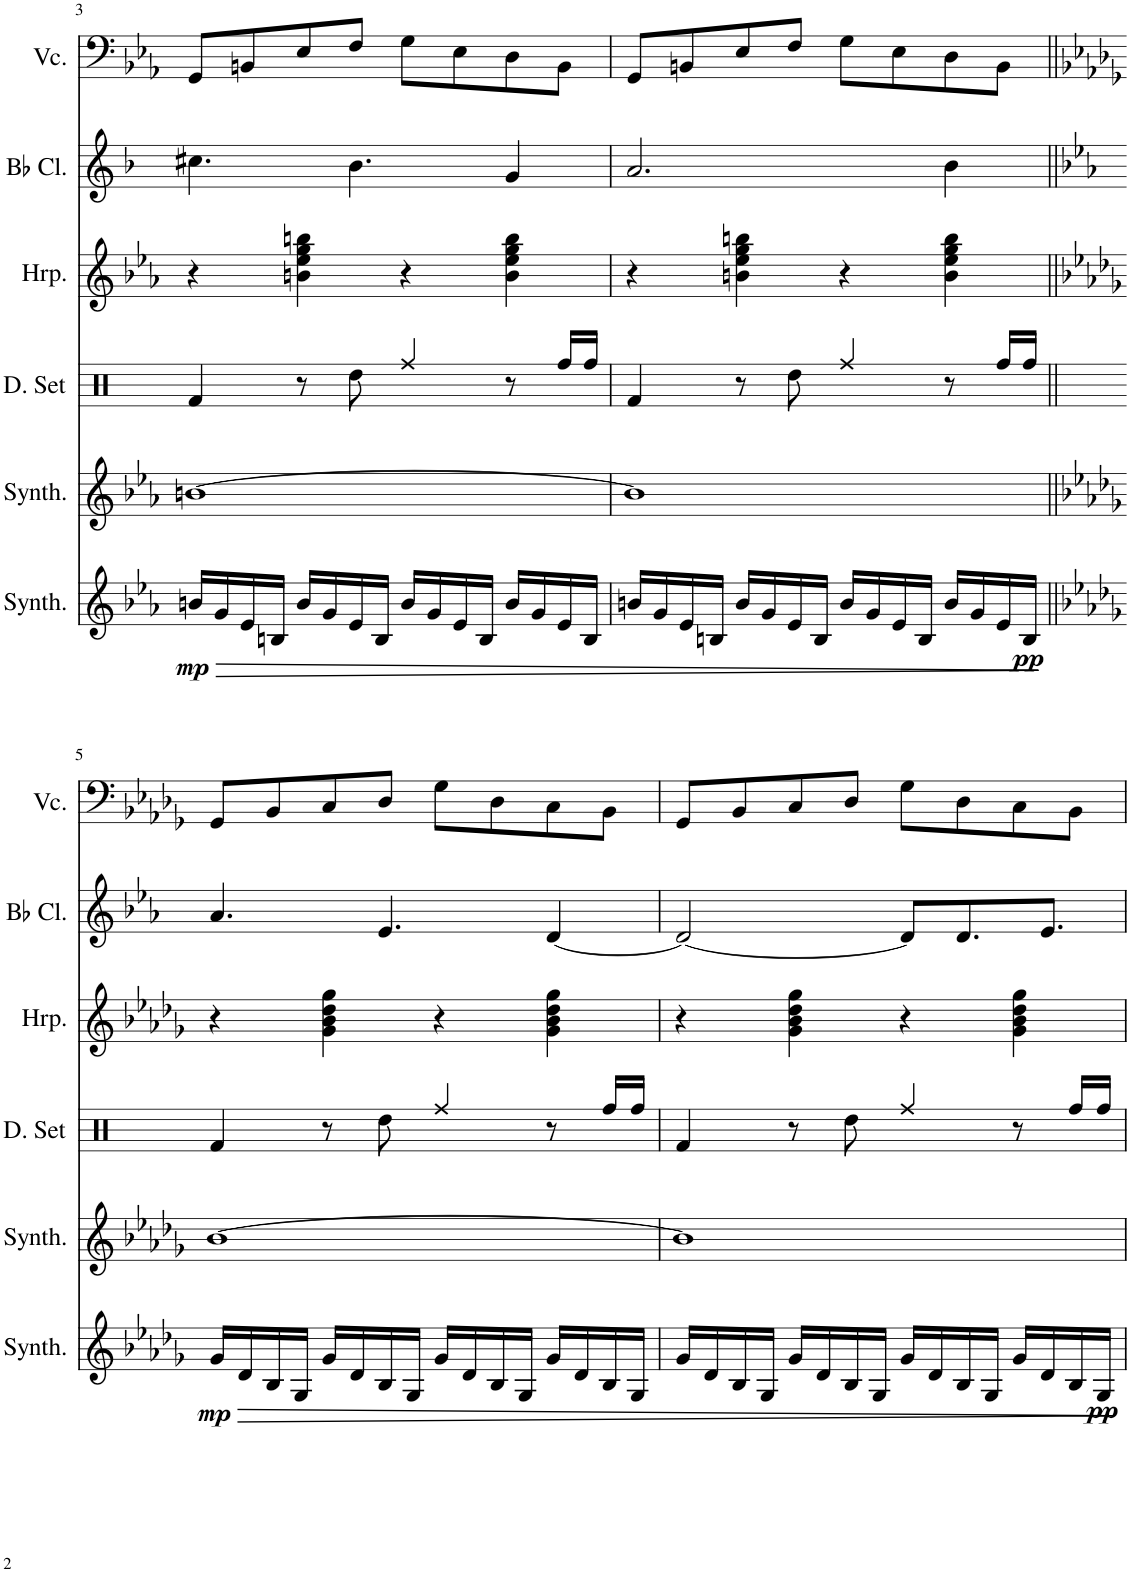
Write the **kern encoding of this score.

**kern	**dynam	**kern	**kern	**kern	**kern	**kern
*part6	*part6	*part5	*part4	*part3	*part2	*part1
*staff6	*staff6	*staff5	*staff4	*staff3	*staff2	*staff1
*I"Pad Synthesizer	*	*I"Goblins Synthesizer	*I"Drumset	*I"Harp	*I"Bb Clarinet	*I"Violoncello
*I'Synth.	*	*I'Synth.	*I'D. Set	*I'Hrp.	*I'Bb Cl.	*I'Vc.
!!LO:PB:g=z
*clefG2	*	*clefG2	*clefX	*clefG2	*clefG2	*clefF4
*	*	*	*	*	*Trd1c2	*
*k[b-e-a-]	*	*k[b-e-a-]	*k[]	*k[b-e-a-]	*k[b-]	*k[b-e-a-]
*M4/4	*	*M4/4	*M4/4	*M4/4	*M4/4	*M4/4
*met(c)	*	*met(c)	*met(c)	*met(c)	*met(c)	*met(c)
=3	=3	=3	=3	=3	=3	=3
!	!LO:HP:b	!	!	!	!	!
!	!LO:DY:n=1:b	!	!	!	!	!
16bn/LL	> mp	[1bn	4Rf/	4r	4.cc#X\	8GG/L
16g/	.	.	.	.	.	.
16e-/	.	.	.	.	.	8BBn/
16Bn/JJ	.	.	.	.	.	.
16b/LL	.	.	8r	4bn\ 4ee-\ 4gg\ 4bbn\	.	8E-/
16g/	.	.	.	.	.	.
16e-/	.	.	8Rdd\	.	4.b-\	8F/J
16B/JJ	.	.	.	.	.	.
16b/LL	.	.	4Rff/	4r	.	8G\L
16g/	.	.	.	.	.	.
16e-/	.	.	.	.	.	8E-\
16B/JJ	.	.	.	.	.	.
16b/LL	.	.	8r	4b\ 4ee-\ 4gg\ 4bb\	4g/	8D\
16g/	.	.	.	.	.	.
16e-/	.	.	16Rff/LL	.	.	8BB\J
16B/JJ	.	.	16Rff/JJ	.	.	.
=4	=4	=4	=4	=4	=4	=4
16bn/LL	.	1b]	4Rf/	4r	2.a/	8GG/L
16g/	.	.	.	.	.	.
16e-/	.	.	.	.	.	8BBn/
16Bn/JJ	.	.	.	.	.	.
16b/LL	.	.	8r	4bn\ 4ee-\ 4gg\ 4bbn\	.	8E-/
16g/	.	.	.	.	.	.
16e-/	.	.	8Rdd\	.	.	8F/J
16B/JJ	.	.	.	.	.	.
16b/LL	.	.	4Rff/	4r	.	8G\L
16g/	.	.	.	.	.	.
16e-/	.	.	.	.	.	8E-\
16B/JJ	.	.	.	.	.	.
16b/LL	.	.	8r	4b\ 4ee-\ 4gg\ 4bb\	4b-\	8D\
16g/	.	.	.	.	.	.
16e-/	.	.	16Rff/LL	.	.	8BB\J
!	!LO:DY:b	!	!	!	!	!
16B/JJ	pp	.	16Rff/JJ	.	.	.
.	]	.	.	.	.	.
!!LO:LB:g=z
=5||	=5||	=5||	=5||	=5||	=5||	=5||
*k[b-e-a-d-g-]	*	*k[b-e-a-d-g-]	*	*k[b-e-a-d-g-]	*k[b-e-a-]	*k[b-e-a-d-g-]
!	!LO:HP:b	!	!	!	!	!
!	!LO:DY:n=1:b	!	!	!	!	!
16g-/LL	> mp	[1b-	4Rf/	4r	4.a-/	8GG-/L
16d-/	.	.	.	.	.	.
16B-/	.	.	.	.	.	8BB-/
16G-/JJ	.	.	.	.	.	.
16g-/LL	.	.	8r	4g-\ 4b-\ 4dd-\ 4gg-\	.	8C/
16d-/	.	.	.	.	.	.
16B-/	.	.	8Rdd\	.	4.e-/	8D-/J
16G-/JJ	.	.	.	.	.	.
16g-/LL	.	.	4Rff/	4r	.	8G-\L
16d-/	.	.	.	.	.	.
16B-/	.	.	.	.	.	8D-\
16G-/JJ	.	.	.	.	.	.
16g-/LL	.	.	8r	4g-\ 4b-\ 4dd-\ 4gg-\	[4d/	8C\
16d-/	.	.	.	.	.	.
16B-/	.	.	16Rff/LL	.	.	8BB-\J
16G-/JJ	.	.	16Rff/JJ	.	.	.
=6	=6	=6	=6	=6	=6	=6
16g-/LL	.	1b-]	4Rf/	4r	2d/_	8GG-/L
16d-/	.	.	.	.	.	.
16B-/	.	.	.	.	.	8BB-/
16G-/JJ	.	.	.	.	.	.
16g-/LL	.	.	8r	4g-\ 4b-\ 4dd-\ 4gg-\	.	8C/
16d-/	.	.	.	.	.	.
16B-/	.	.	8Rdd\	.	.	8D-/J
16G-/JJ	.	.	.	.	.	.
16g-/LL	.	.	4Rff/	4r	8d/L]	8G-\L
16d-/	.	.	.	.	.	.
16B-/	.	.	.	.	8.d/	8D-\
16G-/JJ	.	.	.	.	.	.
16g-/LL	.	.	8r	4g-\ 4b-\ 4dd-\ 4gg-\	.	8C\
16d-/	.	.	.	.	8.e-/J	.
16B-/	.	.	16Rff/LL	.	.	8BB-\J
!	!LO:DY:b	!	!	!	!	!
16G-/JJ	pp	.	16Rff/JJ	.	.	.
.	]	.	.	.	.	.
=	=	=	=	=	=	=
*-	*-	*-	*-	*-	*-	*-
